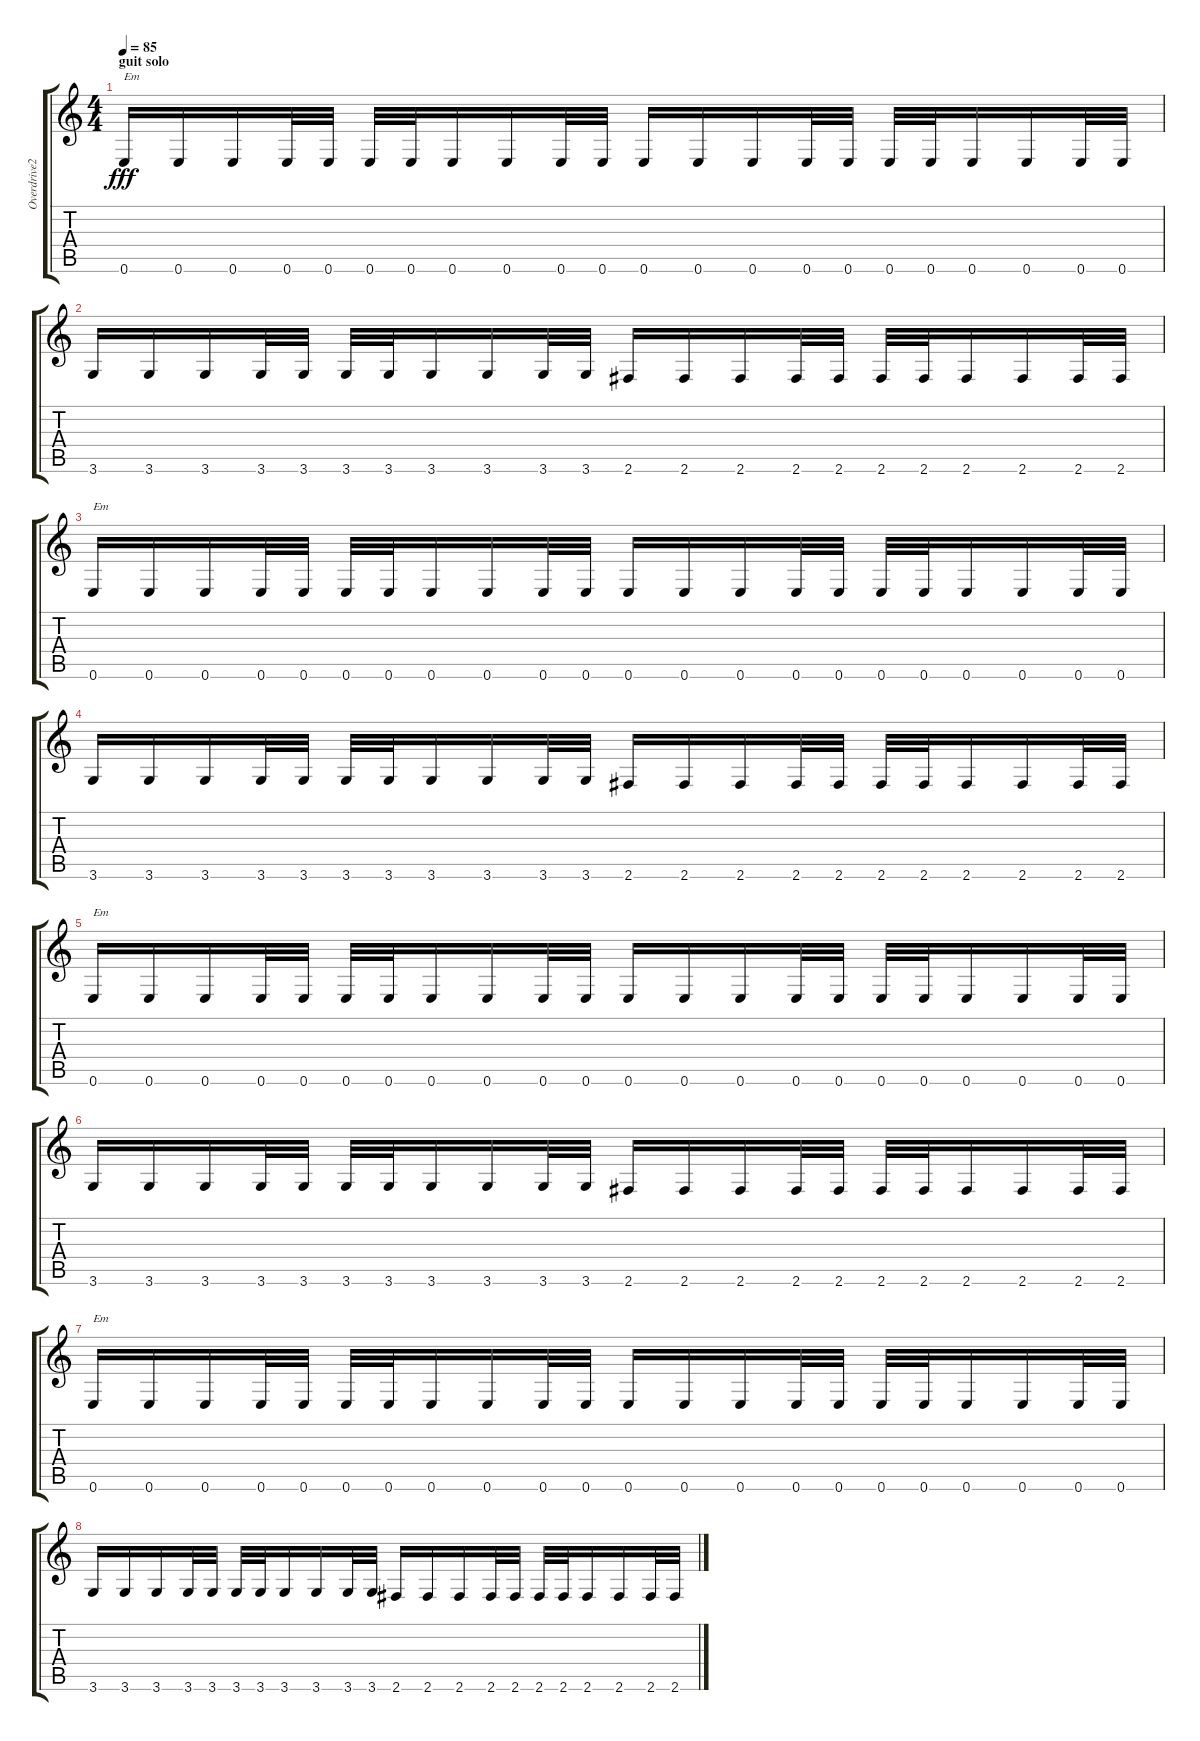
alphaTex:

\track ("Overdrive2" "Overdrive2") {instrument overdrivenguitar}
\staff {score tabs}
\tuning (E4 B3 G3 D3 A2 E2) {hide}
\ts (4 4)
\section ("" "guit solo")
\tempo 85
\clef g2
\ks c
0.6.16{txt "Em" dy fff} 0.6.16 0.6.16 0.6.32 0.6.32 0.6.32 0.6.32 0.6.16 0.6.16 0.6.32 0.6.32 0.6.16 0.6.16 0.6.16 0.6.32 0.6.32 0.6.32 0.6.32 0.6.16 0.6.16 0.6.32 0.6.32 |
3.6.16 3.6.16 3.6.16 3.6.32 3.6.32 3.6.32 3.6.32 3.6.16 3.6.16 3.6.32 3.6.32 2.6.16 2.6.16 2.6.16 2.6.32 2.6.32 2.6.32 2.6.32 2.6.16 2.6.16 2.6.32 2.6.32 |
0.6.16{txt "Em"} 0.6.16 0.6.16 0.6.32 0.6.32 0.6.32 0.6.32 0.6.16 0.6.16 0.6.32 0.6.32 0.6.16 0.6.16 0.6.16 0.6.32 0.6.32 0.6.32 0.6.32 0.6.16 0.6.16 0.6.32 0.6.32 |
3.6.16 3.6.16 3.6.16 3.6.32 3.6.32 3.6.32 3.6.32 3.6.16 3.6.16 3.6.32 3.6.32 2.6.16 2.6.16 2.6.16 2.6.32 2.6.32 2.6.32 2.6.32 2.6.16 2.6.16 2.6.32 2.6.32 |
0.6.16{txt "Em"} 0.6.16 0.6.16 0.6.32 0.6.32 0.6.32 0.6.32 0.6.16 0.6.16 0.6.32 0.6.32 0.6.16 0.6.16 0.6.16 0.6.32 0.6.32 0.6.32 0.6.32 0.6.16 0.6.16 0.6.32 0.6.32 |
3.6.16 3.6.16 3.6.16 3.6.32 3.6.32 3.6.32 3.6.32 3.6.16 3.6.16 3.6.32 3.6.32 2.6.16 2.6.16 2.6.16 2.6.32 2.6.32 2.6.32 2.6.32 2.6.16 2.6.16 2.6.32 2.6.32 |
0.6.16{txt "Em"} 0.6.16 0.6.16 0.6.32 0.6.32 0.6.32 0.6.32 0.6.16 0.6.16 0.6.32 0.6.32 0.6.16 0.6.16 0.6.16 0.6.32 0.6.32 0.6.32 0.6.32 0.6.16 0.6.16 0.6.32 0.6.32 |
3.6.16 3.6.16 3.6.16 3.6.32 3.6.32 3.6.32 3.6.32 3.6.16 3.6.16 3.6.32 3.6.32 2.6.16 2.6.16 2.6.16 2.6.32 2.6.32 2.6.32 2.6.32 2.6.16 2.6.16 2.6.32 2.6.32
